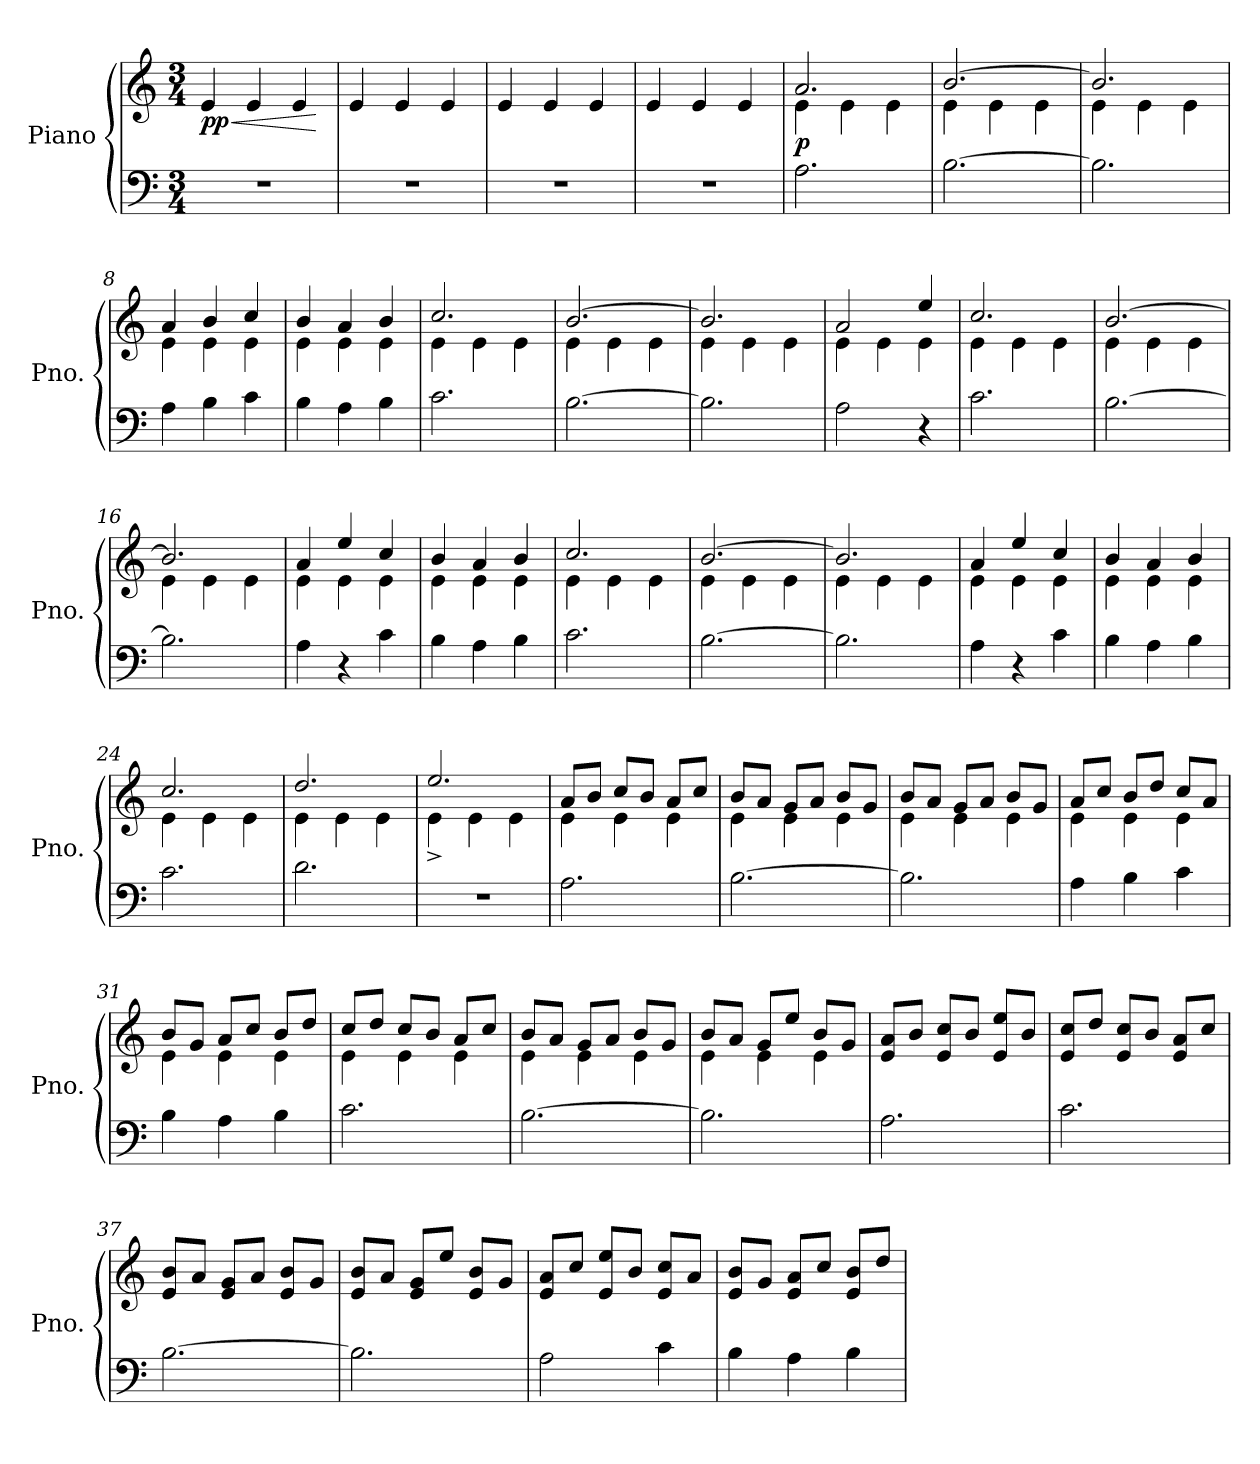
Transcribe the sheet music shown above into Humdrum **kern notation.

**kern	**kern	**dynam
*part1	*part1	*part1
*staff2	*staff1	*staff1/2
*I"Piano	*	*
*I'Pno.	*	*
*clefF4	*clefG2	*
*k[]	*k[]	*
*M3/4	*M3/4	*
*MM95	*MM95	*
=1	=1	=1
!	!	!LO:HP:b
!	!	!LO:DY:n=1:b
2.r	4e/	< pp
.	4e/	.
.	4e/	.
.	.	[
=2	=2	=2
2.r	4e/	.
.	4e/	.
.	4e/	.
=3	=3	=3
2.r	4e/	.
.	4e/	.
.	4e/	.
=4	=4	=4
2.r	4e/	.
.	4e/	.
.	4e/	.
=5	=5	=5
*	*^	*
!	!	!	!LO:DY:b
2.A\	2.a/	4e\	p
.	.	4e\	.
.	.	4e\	.
=6	=6	=6	=6
[2.B\	[2.b/	4e\	.
.	.	4e\	.
.	.	4e\	.
=7	=7	=7	=7
2.B\]	2.b/]	4e\	.
.	.	4e\	.
.	.	4e\	.
=8	=8	=8	=8
4A\	4a/	4e\	.
4B\	4b/	4e\	.
4c\	4cc/	4e\	.
=9	=9	=9	=9
4B\	4b/	4e\	.
4A\	4a/	4e\	.
4B\	4b/	4e\	.
=10	=10	=10	=10
2.c\	2.cc/	4e\	.
.	.	4e\	.
.	.	4e\	.
!!LO:LB:g=z	!!
=11	=11	=11	=11
[2.B\	[2.b/	4e\	.
.	.	4e\	.
.	.	4e\	.
=12	=12	=12	=12
2.B\]	2.b/]	4e\	.
.	.	4e\	.
.	.	4e\	.
=13	=13	=13	=13
2A\	2a/	4e\	.
.	.	4e\	.
4r	4ee/	4e\	.
=14	=14	=14	=14
2.c\	2.cc/	4e\	.
.	.	4e\	.
.	.	4e\	.
=15	=15	=15	=15
[2.B\	[2.b/	4e\	.
.	.	4e\	.
.	.	4e\	.
=16	=16	=16	=16
2.B\]	2.b/]	4e\	.
.	.	4e\	.
.	.	4e\	.
=17	=17	=17	=17
4A\	4a/	4e\	.
4r	4ee/	4e\	.
4c\	4cc/	4e\	.
=18	=18	=18	=18
4B\	4b/	4e\	.
4A\	4a/	4e\	.
4B\	4b/	4e\	.
=19	=19	=19	=19
2.c\	2.cc/	4e\	.
.	.	4e\	.
.	.	4e\	.
=20	=20	=20	=20
[2.B\	[2.b/	4e\	.
.	.	4e\	.
.	.	4e\	.
!!LO:LB:g=z	!!
=21	=21	=21	=21
2.B\]	2.b/]	4e\	.
.	.	4e\	.
.	.	4e\	.
=22	=22	=22	=22
4A\	4a/	4e\	.
4r	4ee/	4e\	.
4c\	4cc/	4e\	.
=23	=23	=23	=23
4B\	4b/	4e\	.
4A\	4a/	4e\	.
4B\	4b/	4e\	.
=24	=24	=24	=24
2.c\	2.cc/	4e\	.
.	.	4e\	.
.	.	4e\	.
=25	=25	=25	=25
2.d\	2.dd/	4e\	.
.	.	4e\	.
.	.	4e\	.
=26	=26	=26	=26
2.r	2.ee/	4e^\	.
.	.	4e\	.
.	.	4e\	.
=27	=27	=27	=27
2.A\	8a/L	4e\	.
.	8b/J	.	.
.	8cc/L	4e\	.
.	8b/J	.	.
.	8a/L	4e\	.
.	8cc/J	.	.
=28	=28	=28	=28
[2.B\	8b/L	4e\	.
.	8a/J	.	.
.	8g/L	4e\	.
.	8a/J	.	.
.	8b/L	4e\	.
.	8g/J	.	.
!!LO:LB:g=z	!!
=29	=29	=29	=29
2.B\]	8b/L	4e\	.
.	8a/J	.	.
.	8g/L	4e\	.
.	8a/J	.	.
.	8b/L	4e\	.
.	8g/J	.	.
=30	=30	=30	=30
4A\	8a/L	4e\	.
.	8cc/J	.	.
4B\	8b/L	4e\	.
.	8dd/J	.	.
4c\	8cc/L	4e\	.
.	8a/J	.	.
=31	=31	=31	=31
4B\	8b/L	4e\	.
.	8g/J	.	.
4A\	8a/L	4e\	.
.	8cc/J	.	.
4B\	8b/L	4e\	.
.	8dd/J	.	.
=32	=32	=32	=32
2.c\	8cc/L	4e\	.
.	8dd/J	.	.
.	8cc/L	4e\	.
.	8b/J	.	.
.	8a/L	4e\	.
.	8cc/J	.	.
=33	=33	=33	=33
[2.B\	8b/L	4e\	.
.	8a/J	.	.
.	8g/L	4e\	.
.	8a/J	.	.
.	8b/L	4e\	.
.	8g/J	.	.
=34	=34	=34	=34
2.B\]	8b/L	4e\	.
.	8a/J	.	.
.	8g/L	4e\	.
.	8ee/J	.	.
.	8b/L	4e\	.
.	8g/J	.	.
*	*v	*v	*
!!LO:LB:g=z
=35	=35	=35
2.A\	8e/ 8a/L	.
.	8b/J	.
.	8e/ 8cc/L	.
.	8b/J	.
.	8e/ 8ee/L	.
.	8b/J	.
=36	=36	=36
2.c\	8e/ 8cc/L	.
.	8dd/J	.
.	8e/ 8cc/L	.
.	8b/J	.
.	8e/ 8a/L	.
.	8cc/J	.
=37	=37	=37
[2.B\	8e/ 8b/L	.
.	8a/J	.
.	8e/ 8g/L	.
.	8a/J	.
.	8e/ 8b/L	.
.	8g/J	.
=38	=38	=38
2.B\]	8e/ 8b/L	.
.	8a/J	.
.	8e/ 8g/L	.
.	8ee/J	.
.	8e/ 8b/L	.
.	8g/J	.
=39	=39	=39
2A\	8e/ 8a/L	.
.	8cc/J	.
.	8e/ 8ee/L	.
.	8b/J	.
4c\	8e/ 8cc/L	.
.	8a/J	.
=40	=40	=40
4B\	8e/ 8b/L	.
.	8g/J	.
4A\	8e/ 8a/L	.
.	8cc/J	.
4B\	8e/ 8b/L	.
.	8dd/J	.
=	=	=
*-	*-	*-
